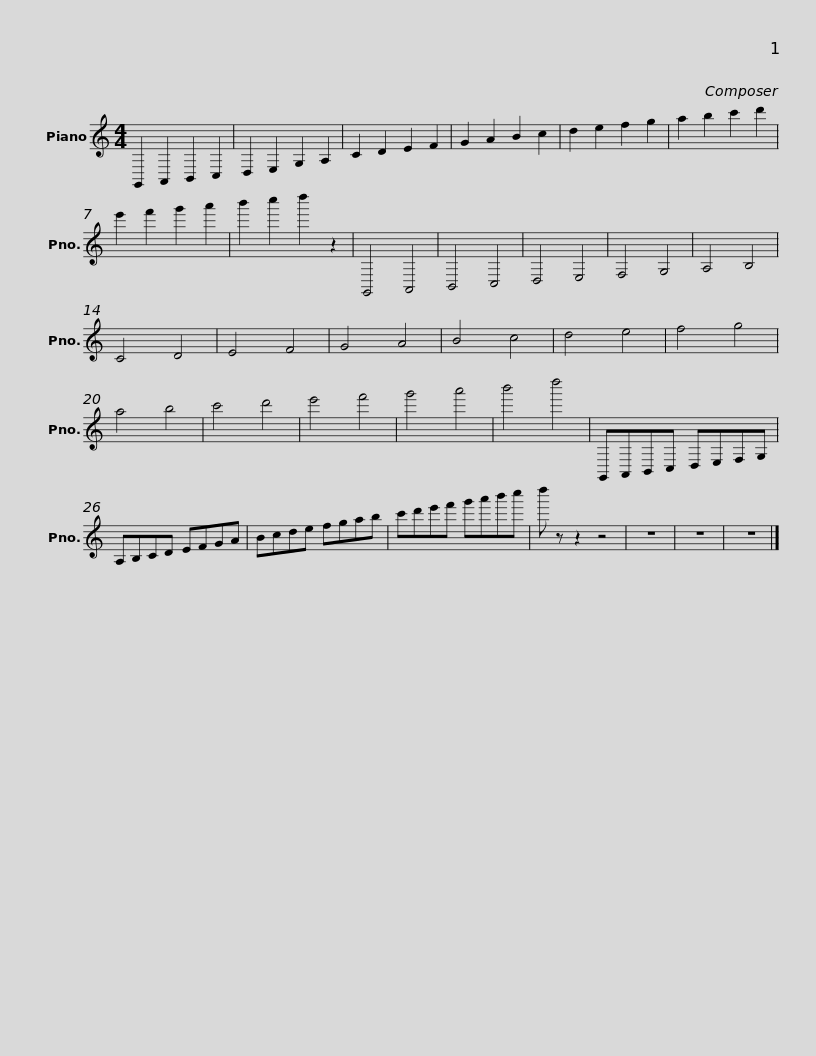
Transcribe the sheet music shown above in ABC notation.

X:1
L:1/8
M:4/4
I:linebreak $
K:C
V:1 treble
V:1
 G,,2 A,,2 B,,2 C,2 | D,2 E,2 G,2 A,2 | C2 D2 E2 F2 | G2 A2 B2 c2 |$ d2 e2 f2 g2 | %5
 a2 b2 c'2 d'2 | e'2 f'2 g'2 a'2 | b'2 c''2 d''2 z2 |$ G,,4 A,,4 | B,,4 C,4 | %10
 D,4 E,4 | F,4 G,4 |$ A,4 B,4 | C4 D4 | E4 F4 | %15
 G4 A4 |$ B4 c4 | d4 e4 | f4 g4 | a4 b4 |$ %20
 c'4 d'4 | e'4 f'4 | g'4 a'4 | b'4 d''4 |$ G,,A,,B,,C, D,E,F,G, | %25
 A,B,CD EFGA | Bcde fgab | c'd'e'f' g'a'b'c'' |$ d'' z z2 z4 | z8 | %30
 z8 | z8 |] %32
